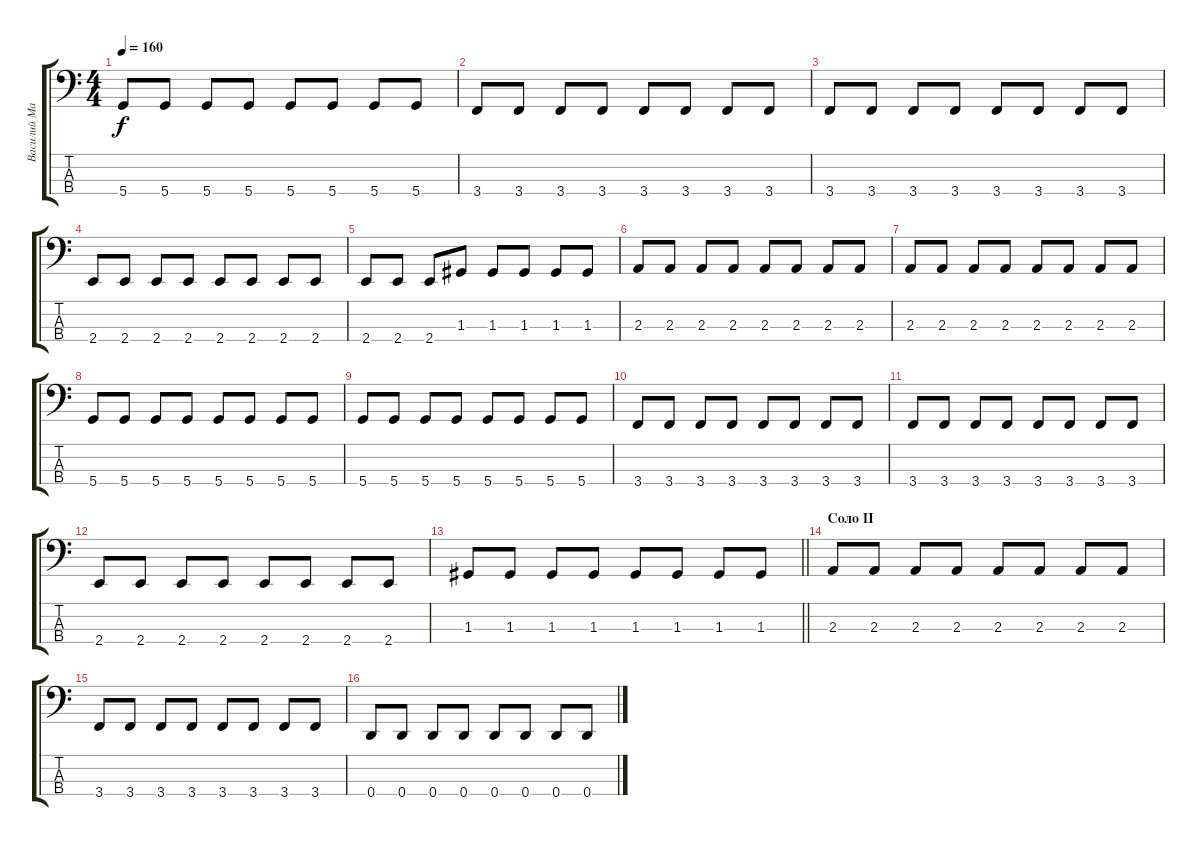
\track ("Василий Марченко" "Василий Ма") {instrument electricbassfinger}
\staff {score tabs}
\tuning (F2 C2 G1 D1) {hide}
\ts (4 4)
\tempo 160
\clef f4
\ks c
5.4.8{dy f} 5.4.8 5.4.8 5.4.8 5.4.8 5.4.8 5.4.8 5.4.8 |
3.4.8 3.4.8 3.4.8 3.4.8 3.4.8 3.4.8 3.4.8 3.4.8 |
3.4.8 3.4.8 3.4.8 3.4.8 3.4.8 3.4.8 3.4.8 3.4.8 |
2.4.8 2.4.8 2.4.8 2.4.8 2.4.8 2.4.8 2.4.8 2.4.8 |
2.4.8 2.4.8 2.4.8 1.3.8 1.3.8 1.3.8 1.3.8 1.3.8 |
2.3.8 2.3.8 2.3.8 2.3.8 2.3.8 2.3.8 2.3.8 2.3.8 |
2.3.8 2.3.8 2.3.8 2.3.8 2.3.8 2.3.8 2.3.8 2.3.8 |
5.4.8 5.4.8 5.4.8 5.4.8 5.4.8 5.4.8 5.4.8 5.4.8 |
5.4.8 5.4.8 5.4.8 5.4.8 5.4.8 5.4.8 5.4.8 5.4.8 |
3.4.8 3.4.8 3.4.8 3.4.8 3.4.8 3.4.8 3.4.8 3.4.8 |
3.4.8 3.4.8 3.4.8 3.4.8 3.4.8 3.4.8 3.4.8 3.4.8 |
2.4.8 2.4.8 2.4.8 2.4.8 2.4.8 2.4.8 2.4.8 2.4.8 |
\barLineRight lightlight
1.3.8 1.3.8 1.3.8 1.3.8 1.3.8 1.3.8 1.3.8 1.3.8 |
\section ("" "Соло II")
2.3.8 2.3.8 2.3.8 2.3.8 2.3.8 2.3.8 2.3.8 2.3.8 |
3.4.8 3.4.8 3.4.8 3.4.8 3.4.8 3.4.8 3.4.8 3.4.8 |
0.4.8 0.4.8 0.4.8 0.4.8 0.4.8 0.4.8 0.4.8 0.4.8
